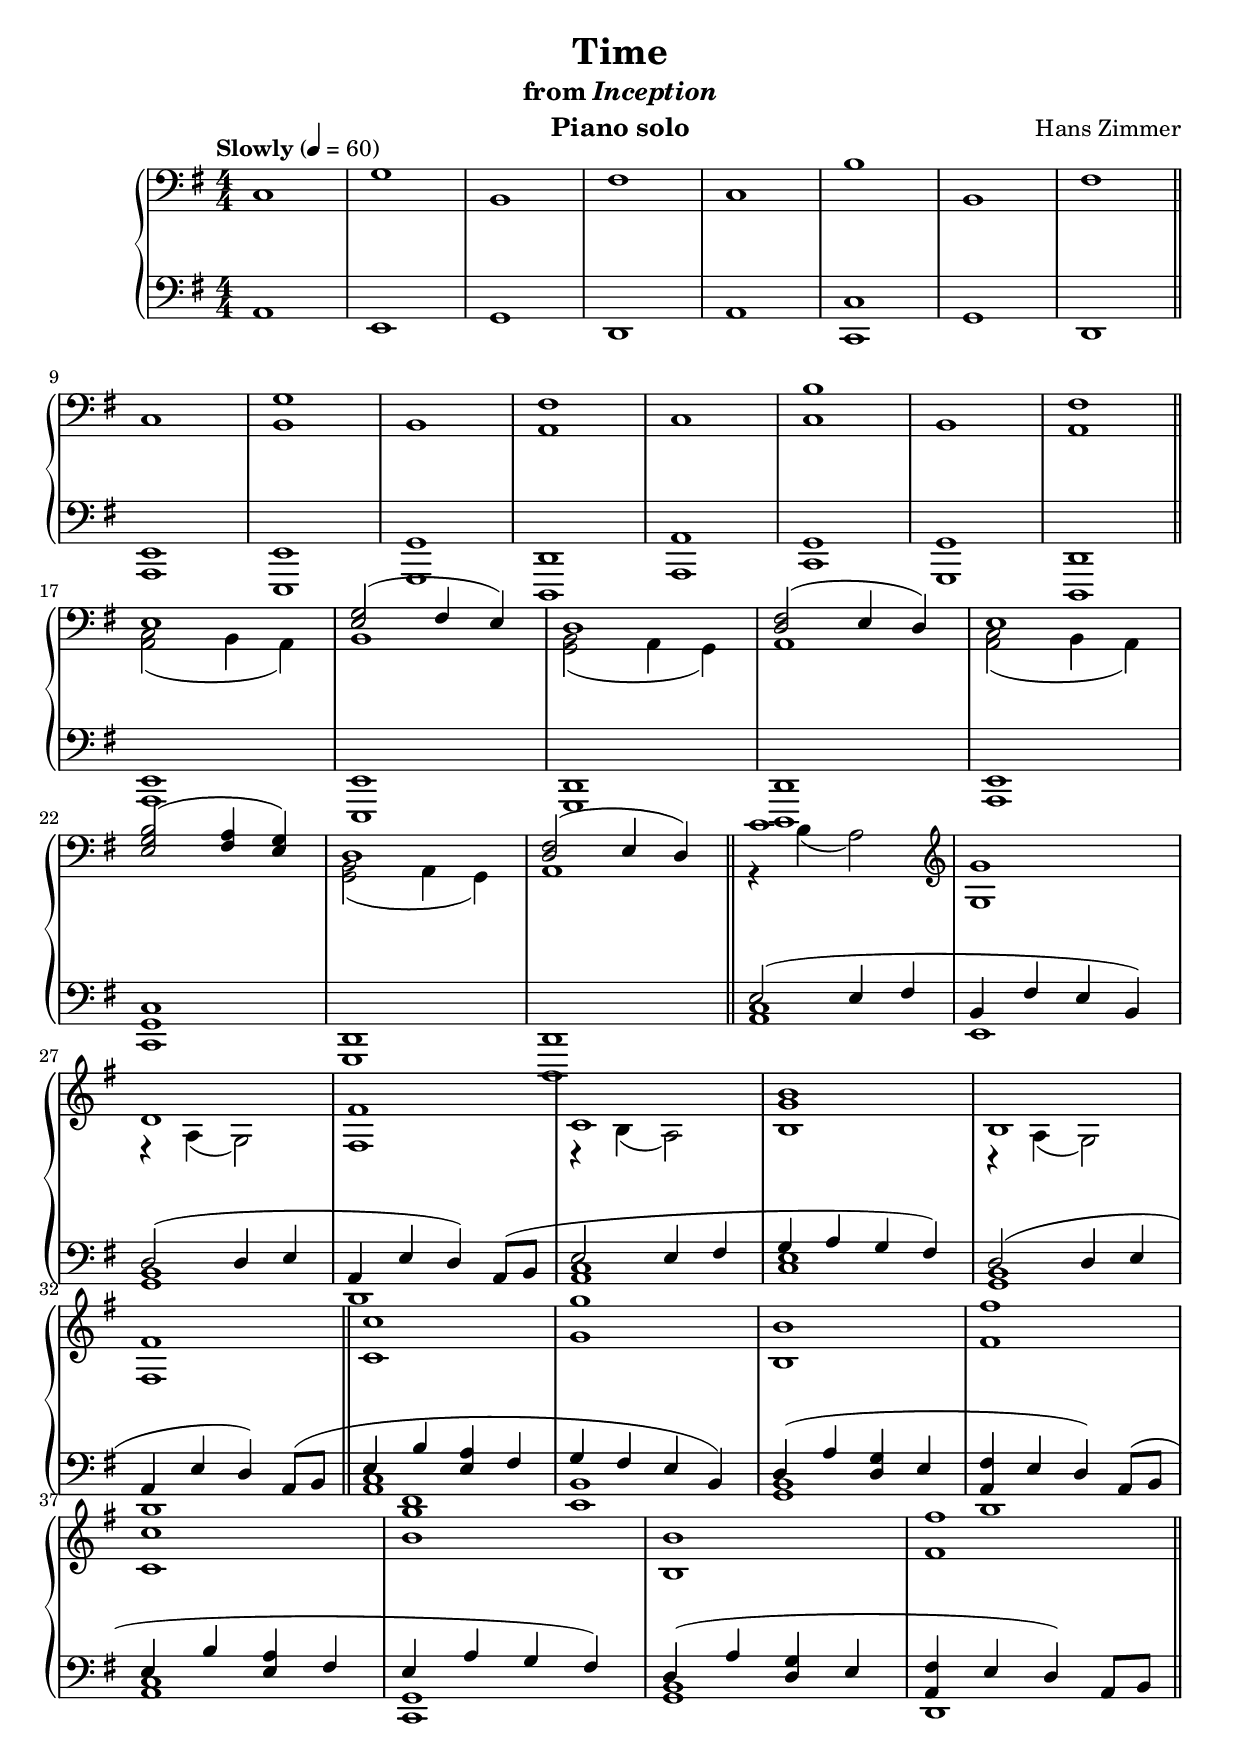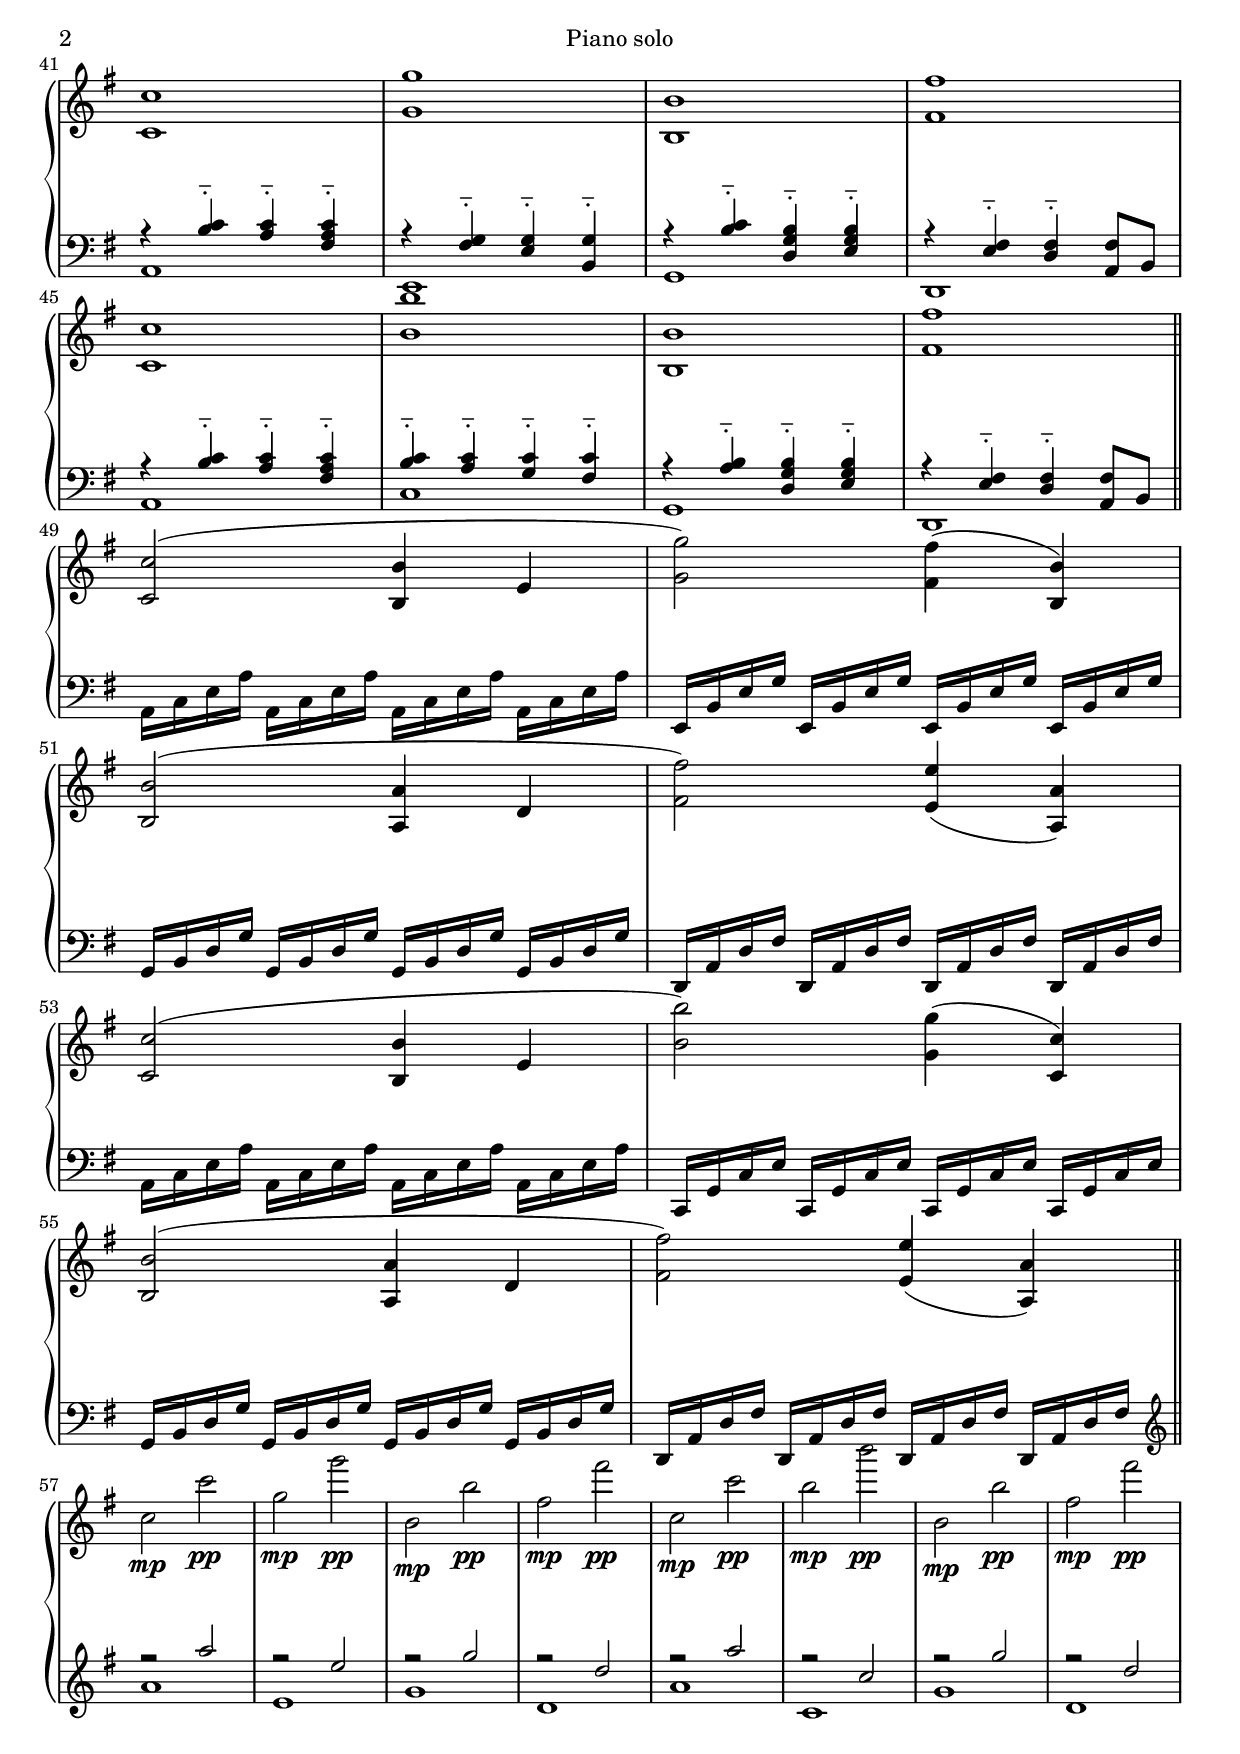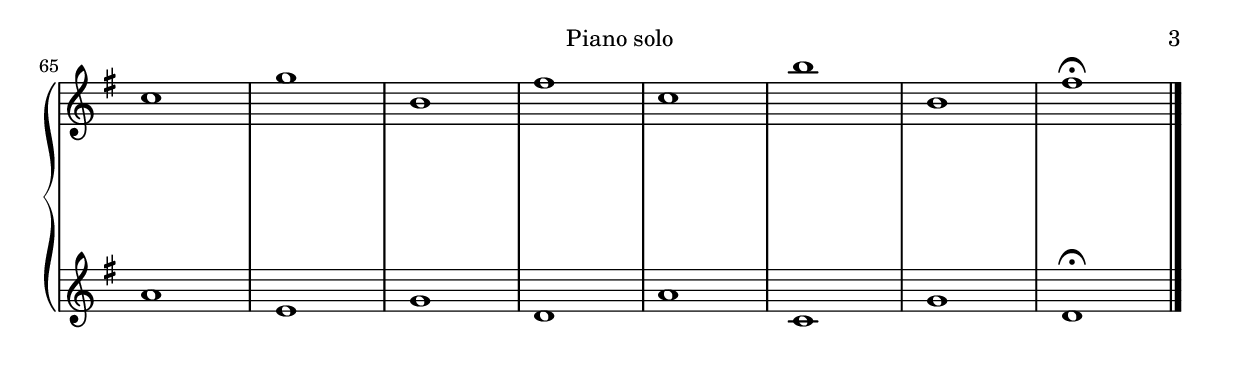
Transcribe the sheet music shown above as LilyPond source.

\version "2.12.2"

\header {
  title = "Time"
  subtitle = \markup { "from" \italic "Inception" }
  composer = "Hans Zimmer"
  instrument = "Piano solo"
}

global = {
  \tempo "Slowly" 4 = 60
  \key a \dorian
  \time 4/4
  \numericTimeSignature
}

upper = \relative c {
  \clef bass
  c1
  g'
  b,
  fis'
  c
  b'
  b,
  fis'
  \bar "||"
  \break

  c
  <b g'>
  b
  <a fis'>
  c
  <c b'>
  b
  <a fis'>
  \bar "||"
  \break

  <<
    {
      e'
      <e g>2( fis4 e)
      d1
      <d fis>2( e4 d)
      e1
      \break

      <e g b>2( <fis a>4 <e g>)
      d1
      <d fis>2( e4 d)
      \bar "||"
      c'1
      \clef treble
      <g g'>

      \break
      d'
      <fis, fis'>
      c'
      <b g' b>
      b
      \break

      <fis fis'>
      \bar "||"
    }
  \\
    {
      <a, c>2( b4 a)
      b1
      <g b>2( a4 g)
      a1
      <a c>2( b4 a)

      s1
      <g b>2( a4 g)
      a1
      r4 b'( a2)
      s1
      r4 a( g2)
      s1
      r4 b( a2)
      s1
      r4 a( g2)
    }
  >>

  <c c'>1
  <g' g'>
  <b, b'>
  <fis' fis'>
  \break

  <c c'>
  <b' g' b>
  <b, b'>
  <fis' fis'>
  \bar "||"
  \break

  <c c'>
  <g' g'>
  <b, b'>
  <fis' fis'>
  \break

  <c c'>
  <b' b'>
  <b, b'>
  <fis' fis'>
  \bar "||"
  \break

  <c c'>2( <b b'>4 e
  <g g'>2) <fis fis'>4( <b, b'>)
  \break

  <b b'>2( <a a'>4 d
  <fis fis'>2) <e e'>4( <a, a'>)
  \break

  <c c'>2( <b b'>4 e
  <b' b'>2) <g g'>4( <c, c'>)
  \break

  <b b'>2( <a a'>4 d
  <fis fis'>2) <e e'>4( <a, a'>)
  \bar "||"
  \break

  c'2\mp c'\pp
  g\mp g'\pp
  b,,\mp b'\pp
  fis\mp fis'\pp
  c,\mp c'\pp
  b\mp b'\pp
  b,,\mp b'\pp
  fis\mp fis'\pp
  \break

  c,1
  g'
  b,
  fis'
  c
  b'
  b,
  fis'\fermata
  \bar "|."
}

lower = \relative c {
  \clef bass
  a1
  e
  g
  d
  a'
  <c, c'>
  g'
  d

  <a e'>
  <e e'>
  <g g'>
  <d d'>
  <a' a'>
  <c g'>
  <g g'>
  <d d'>

  <a' e'>
  <e e'>
  <g d'>
  <d d'>
  <a' e'>

  <c g' c>1
  <g d'>
  <d d'>
  <<
    {
      e''2( e4 fis
      b, fis' e b)

      d2( d4 e
      a, e' d) a8( b
      e2 e4 fis
      g a g fis)
      d2( d4 e

      a, e' d) a8( b
      e4 b' <e, a> fis
      g fis e b)
      d( a' <d, g> e
      <a, fis'> e' d) a8( b

      e4 b' <e, a> fis
      e a g fis)
      d( a' <d, g> e
      <a, fis'> e' d) a8 b

      r4 <b' c>-_ <a c>-_ <fis a c>-_
      r4 <fis g>-_ <e g>-_ <b g'>-_
      r4 <b' c>-_ <d, g b>-_ <e g b>-_
      r4 <e fis>-_ <d fis>-_ <a fis'>8 b

      r4 <b' c>-_ <a c>-_ <fis a c>-_
      <b c>-_ <a c>-_  <g c>-_ <fis c'>-_
      r4 <a b>-_ <d, g b>-_ <e g b>-_
      r4 <e fis>-_ <d fis>-_ <a fis'>8 b
    }
  \\
    {
      <a c>1
      e

      <g b>
      d
      <a' c>
      <c e>
      <g b>

      d
      <a' c>
      <e b'>
      <g b>
      d

      <a' c>
      <c, g'>
      <g' b>
      d

      a'
      e
      g
      d

      a'
      c
      g
      d
    }
  >>

  a'16 c e a a,16 c e a a,16 c e a a,16 c e a
  e, b' e g e, b' e g e, b' e g e, b' e g

  g, b d g g, b d g g, b d g g, b d g
  d, a' d fis d, a' d fis d, a' d fis d, a' d fis

  a,16 c e a a,16 c e a a,16 c e a a,16 c e a
  c,, g' c e c, g' c e c, g' c e c, g' c e

  g, b d g g, b d g g, b d g g, b d g
  d, a' d fis d, a' d fis d, a' d fis d, a' d fis
  \clef treble

  <<
    {
      r2 a''
      r2 e
      r2 g
      r2 d

      r2 a'
      r2 c,
      r2 g'
      r2 d
    }
  \\
    {
      a1
      e
      g
      d
      a'
      c,
      g'
      d
    }
  >>

  a'
  e
  g
  d
  a'
  c,
  g'
  d\fermata
}

dynamics = {
  s32 s32*30\pp s32
  s1*15
  s32 s32*30\p s32
  s1*7
  s32 s32*7\mp s32*22\< s32\! s32
  s32 s32*29\> s32\! s32
  s32 s32*29\< s32\! s32
  s32 s32*29\> s32\! s32
  s32 s32*29\< s32\! s32
  s32 s32*29\> s32\! s32
  s32 s32*29\< s32\! s32
  s32 s32*29\> s32\! s32
  s32 s32*29\< s32\! s32
  s32 s32*29\> s32\! s32
  s32 s32*29\< s32\! s32
  s32 s32*29\> s32\! s32
  s32 s32*29\< s32\! s32
  s32 s32*29\> s32\! s32
  s32 s32*29\< s32\! s32
  s32 s32*30\mf s32
  s1*14
  s32*31\f\< s32\!
  s32*31\> s32\!
  s1*8
  s1*2\p
  s32*62\> s32\! s32
  s32 s32 s32*29\pp s32
}

pedal = {
}

\score {
  \new PianoStaff = "PianoStaff_pf" <<
    \new Staff = "Staff_pfUpper" << \global \upper >>
    \new Dynamics = "Dynamics_pf" \dynamics
    \new Staff = "Staff_pfLower" << \global \lower >>
    \new Dynamics = "pedal" \pedal
  >>

  \layout {
    % define Dynamics context
    \context {
      \type "Engraver_group"
      \name Dynamics
      \alias Voice
      \consists "Output_property_engraver"
      \consists "Piano_pedal_engraver"
      \consists "Script_engraver"
      \consists "New_dynamic_engraver"
      \consists "Dynamic_align_engraver"
      \consists "Text_engraver"
      \consists "Skip_event_swallow_translator"
      \consists "Axis_group_engraver"

      pedalSustainStrings = #'("Ped." "*Ped." "*")
      pedalUnaCordaStrings = #'("una corda" "" "tre corde")
      \override DynamicLineSpanner #'Y-offset = #0
      \override TextScript #'font-shape = #'italic
      \override VerticalAxisGroup #'minimum-Y-extent = #'(-1 . 1)
    }
    % modify PianoStaff context to accept Dynamics context
    \context {
      \PianoStaff
      \accepts Dynamics
    }
  }
}

\score {
  \unfoldRepeats {
    \new PianoStaff = "PianoStaff_pf" <<
      \new Staff = "Staff_pfUpper" << \global \upper \dynamics \pedal >>
      \new Staff = "Staff_pfLower" << \global \lower \dynamics \pedal >>
    >>
  }
  \midi {
    % the following is a workaround to prevent multiple voices from being
    % lumped into the same channel, which would inhibit overlapping notes
    \context {
      \Staff \remove "Staff_performer"
    }
    \context {
      \Voice \consists "Staff_performer"
    }
  }
}

